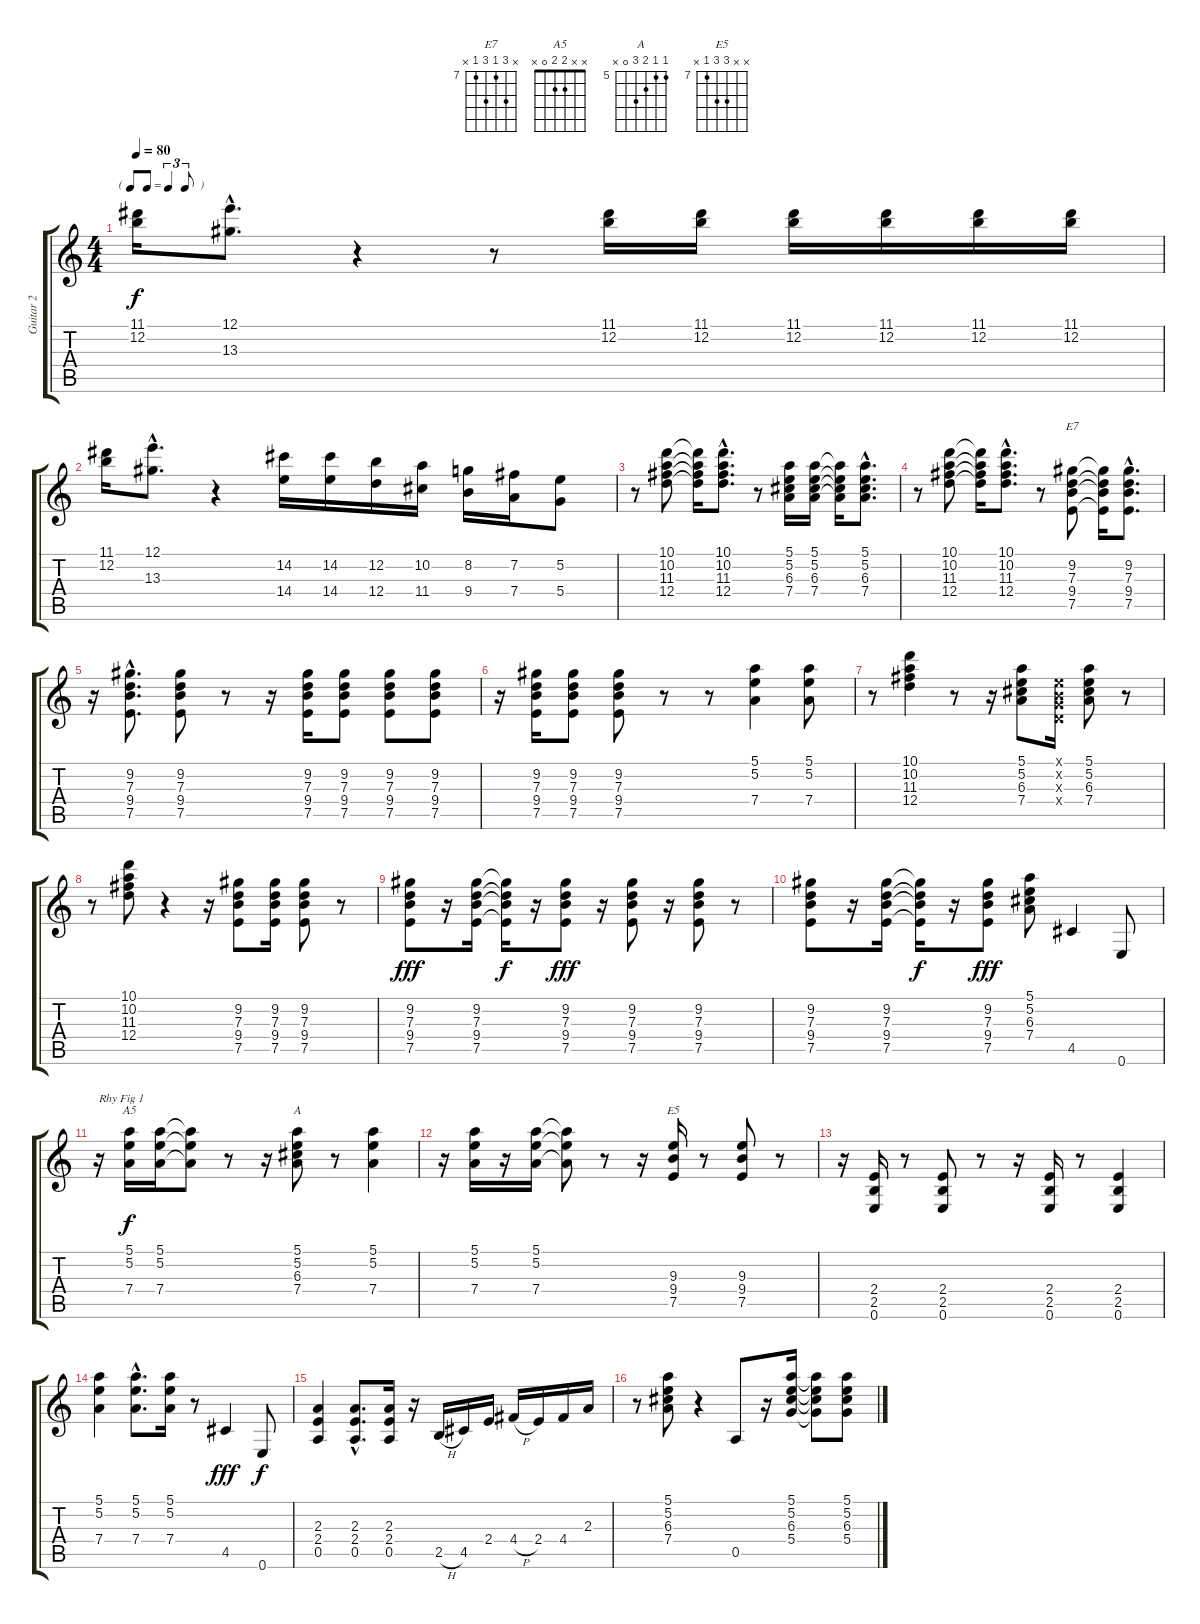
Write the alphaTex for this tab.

\track ("Guitar 2" "Guitar 2") {instrument electricguitarclean}
\staff {score tabs}
\tuning (E4 B3 G3 D3 A2 E2) {hide}
\chord ("E7" x 9 7 9 7 x) {firstfret 7}
\chord ("A5" x x 2 2 0 x)
\chord ("A" 5 5 6 7 0 x) {firstfret 5}
\chord ("E5" x x 9 9 7 x) {firstfret 7}
\ts (4 4)
\tf triplet8th
\tempo 80
\clef g2
\ks c
(11.1 12.2).16{dy f} (12.1{hac} 13.3{hac}).8{d} r.4 r.8 (11.1 12.2).16 (11.1 12.2).16 (11.1 12.2).16 (11.1 12.2).16 (11.1 12.2).16 (11.1 12.2).16 |
(11.1 12.2).16 (12.1{hac} 13.3{hac}).8{d} r.4 (14.2 14.4).16 (14.2 14.4).16 (12.2 12.4).16 (10.2 11.4).16 (8.2 9.4).16 (7.2 7.4).16 (5.2 5.4).8 |
r.8 (10.1 10.2 11.3 12.4).8 (10.1{t} 10.2{t} 11.3{t} 12.4{t}).16 (10.1{hac} 10.2{hac} 11.3{hac} 12.4{hac}).8{d} r.8 (5.1 5.2 6.3 7.4).16 (5.1 5.2 6.3 7.4).16 (5.1{t} 5.2{t} 6.3{t} 7.4{t}).16 (5.1{hac} 5.2{hac} 6.3{hac} 7.4{hac}).8{d} |
r.8 (10.1 10.2 11.3 12.4).8 (10.1{t} 10.2{t} 11.3{t} 12.4{t}).16 (10.1{hac} 10.2{hac} 11.3{hac} 12.4{hac}).8{d} r.8 (9.2 7.3 9.4 7.5).8{ch "E7"} (9.2{t} 7.3{t} 9.4{t} 7.5{t}).16 (9.2{hac} 7.3{hac} 9.4{hac} 7.5{hac}).8{d} |
r.16 (9.2{hac} 7.3{hac} 9.4{hac} 7.5{hac}).8{d} (9.2 7.3 9.4 7.5).8 r.8 r.16 (9.2 7.3 9.4 7.5).16 (9.2 7.3 9.4 7.5).8 (9.2 7.3 9.4 7.5).8 (9.2 7.3 9.4 7.5).8 |
r.16 (9.2 7.3 9.4 7.5).16 (9.2 7.3 9.4 7.5).8 (9.2 7.3 9.4 7.5).8 r.8 r.8 (5.1 5.2 7.4).4 (5.1 5.2 7.4).8 |
r.8 (10.1 10.2 11.3 12.4).4 r.8 r.16 (5.1 5.2 6.3 7.4).8 (0.1{x} 0.2{x} 0.3{x} 0.4{x}).16 (5.1 5.2 6.3 7.4).8 r.8 |
r.8 (10.1 10.2 11.3 12.4).8 r.4 r.16 (9.2 7.3 9.4 7.5).8 (9.2 7.3 9.4 7.5).16 (9.2 7.3 9.4 7.5).8 r.8 |
(9.2 7.3 9.4 7.5).8{dy fff} r.16 (9.2 7.3 9.4 7.5).16 (9.2{t} 7.3{t} 9.4{t} 7.5{t}).16{dy f} r.16 (9.2 7.3 9.4 7.5).8{dy fff} r.16 (9.2 7.3 9.4 7.5).8 r.16 (9.2 7.3 9.4 7.5).8 r.8 |
(9.2 7.3 9.4 7.5).8 r.16 (9.2 7.3 9.4 7.5).16 (9.2{t} 7.3{t} 9.4{t} 7.5{t}).16{dy f} r.16 (9.2 7.3 9.4 7.5).8{dy fff} (5.1 5.2 6.3 7.4).8 4.5.4 0.6.8 |
r.16{txt "Rhy Fig 1"} (5.1 5.2 7.4).16{ch "A5" dy f} (5.1 5.2 7.4).16 (5.1{t} 5.2{t} 7.4{t}).8 r.8 r.16 (5.1 5.2 6.3 7.4).8{ch "A"} r.8 (5.1 5.2 7.4).4 |
r.16 (5.1 5.2 7.4).16 r.16 (5.1 5.2 7.4).16 (5.1{t} 5.2{t} 7.4{t}).8 r.8 r.16 (9.3 9.4 7.5).16{ch "E5"} r.8 (9.3 9.4 7.5).8 r.8 |
r.16 (2.4 2.5 0.6).16 r.8 (2.4 2.5 0.6).8 r.8 r.16 (2.4 2.5 0.6).16 r.8 (2.4 2.5 0.6).4 |
(5.1 5.2 7.4).4 (5.1{hac} 5.2{hac} 7.4{hac}).8{d} (5.1 5.2 7.4).16 r.8 4.5.4{dy fff} 0.6.8{dy f} |
(2.3 2.4 0.5).4 (2.3{hac} 2.4{hac} 0.5{hac}).8{d} (2.3 2.4 0.5).16 r.16 2.5{h}.16 4.5.16 2.4.16 4.4{h}.16 2.4.16 4.4.16 2.3.16 |
r.8 (5.1 5.2 6.3 7.4).8 r.4 0.5.8 r.16 (5.1 5.2 6.3 5.4).16 (5.1{t} 5.2{t} 6.3{t} 5.4{t}).8 (5.1 5.2 6.3 5.4).8
